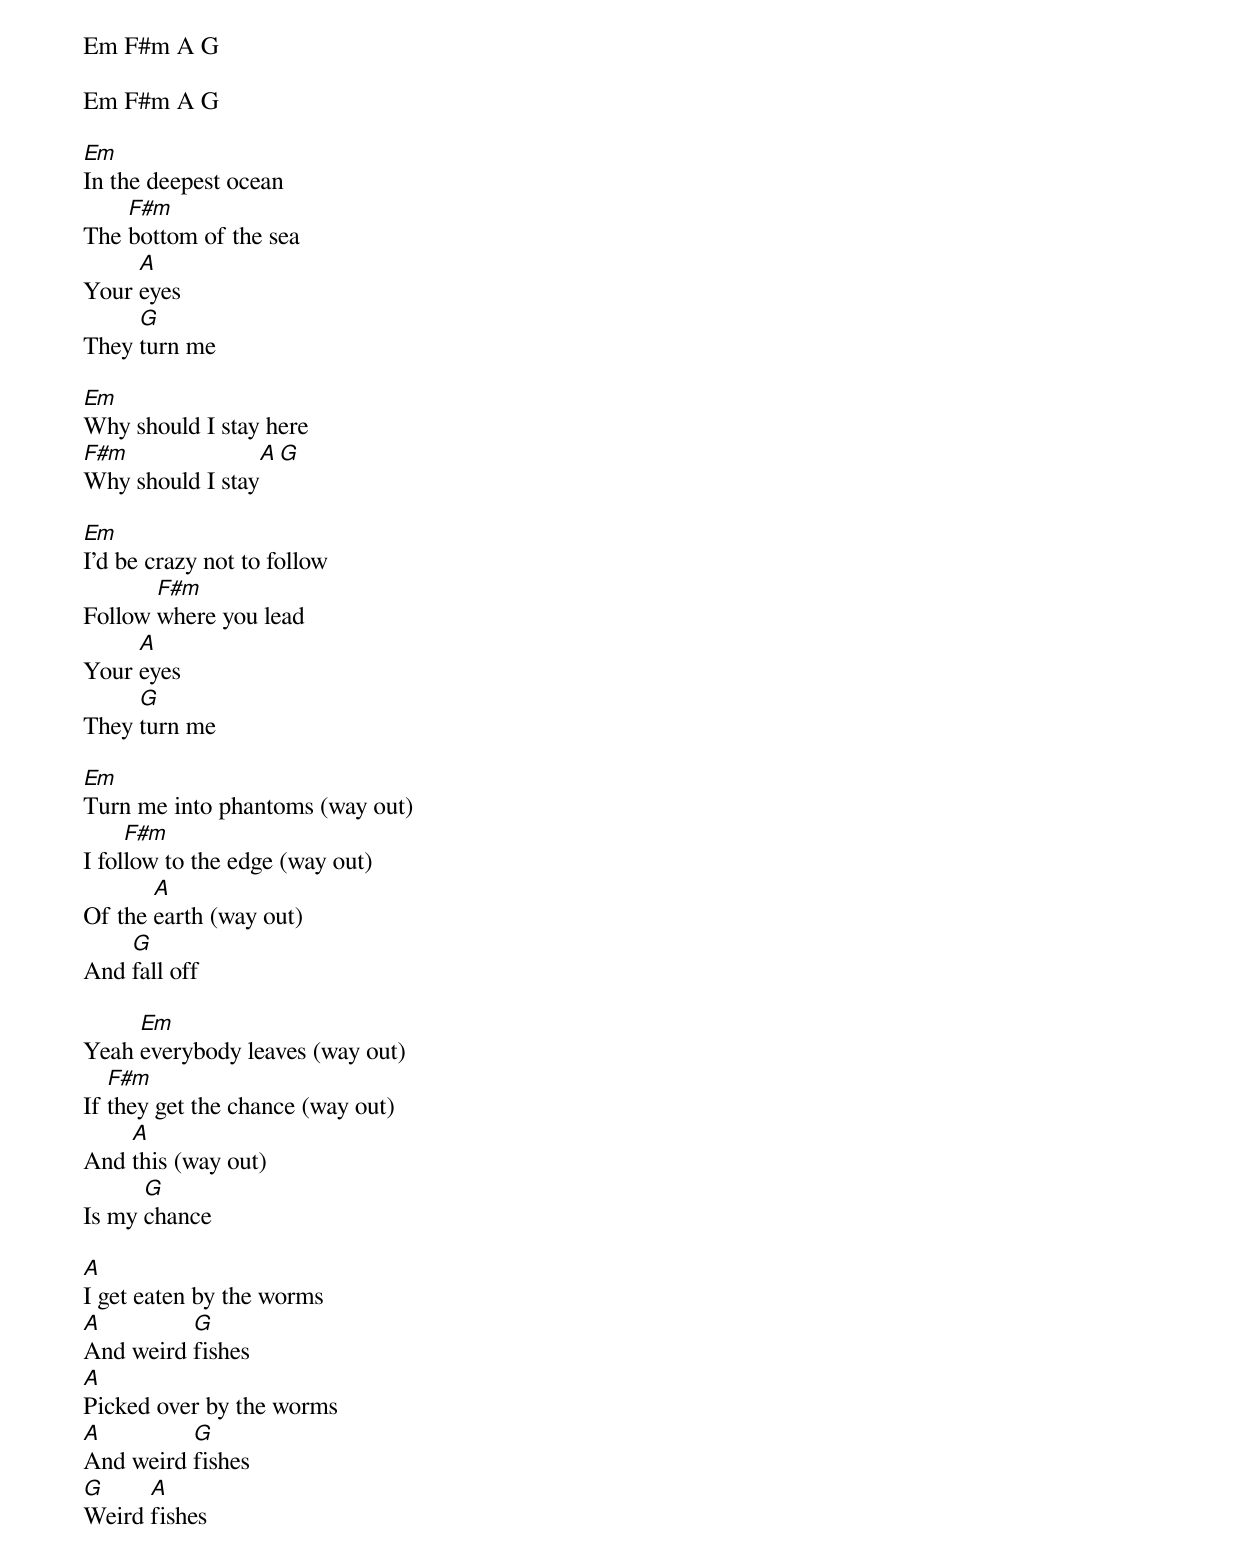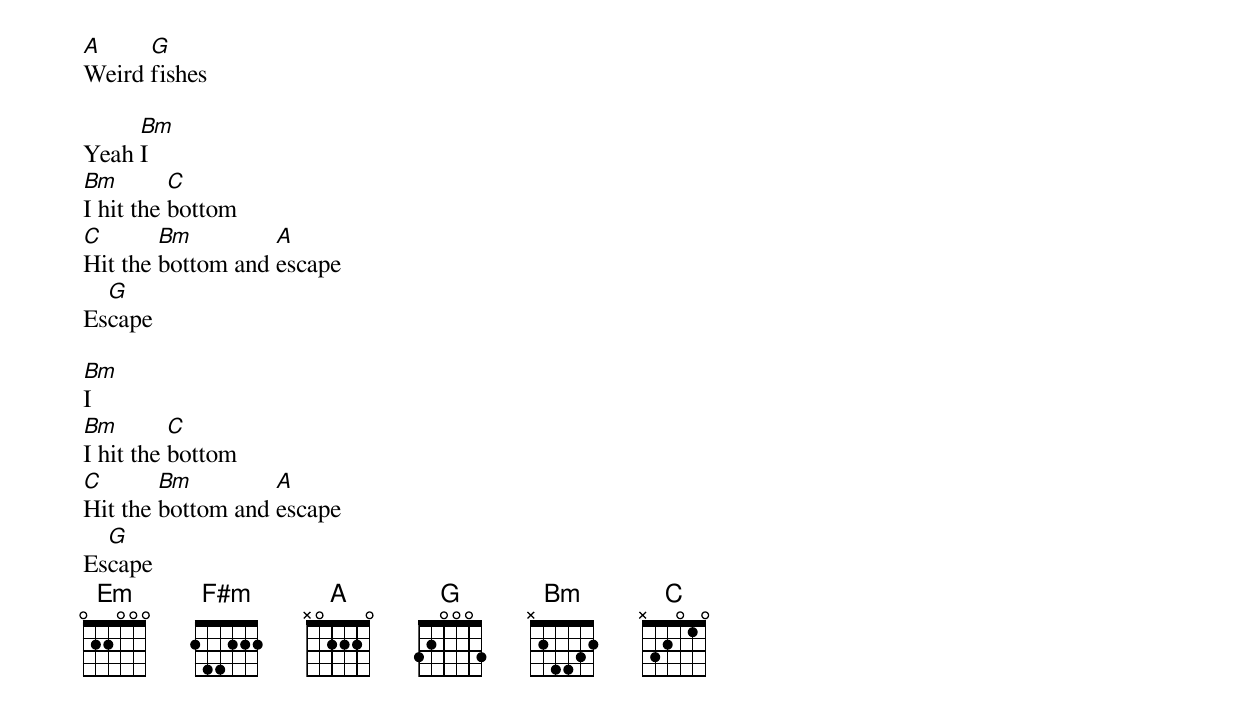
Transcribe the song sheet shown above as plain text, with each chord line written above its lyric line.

Em F#m A G

Em F#m A G

Em
In the deepest ocean
    F#m
The bottom of the sea
     A
Your eyes
     G
They turn me

Em
Why should I stay here
F#m               A  G
Why should I stay

Em
I'd be crazy not to follow
       F#m
Follow where you lead
     A
Your eyes
     G
They turn me

Em
Turn me into phantoms (way out)
     F#m
I follow to the edge (way out)
       A
Of the earth (way out)
    G
And fall off

     Em
Yeah everybody leaves (way out)
   F#m
If they get the chance (way out)
    A
And this (way out)
      G
Is my chance

A
I get eaten by the worms
A         G
And weird fishes
A
Picked over by the worms
A         G
And weird fishes
G     A
Weird fishes
A     G
Weird fishes

     Bm
Yeah I
Bm        C
I hit the bottom
C       Bm         A
Hit the bottom and escape
  G
Escape

Bm
I
Bm        C
I hit the bottom
C       Bm         A
Hit the bottom and escape
  G
Escape
